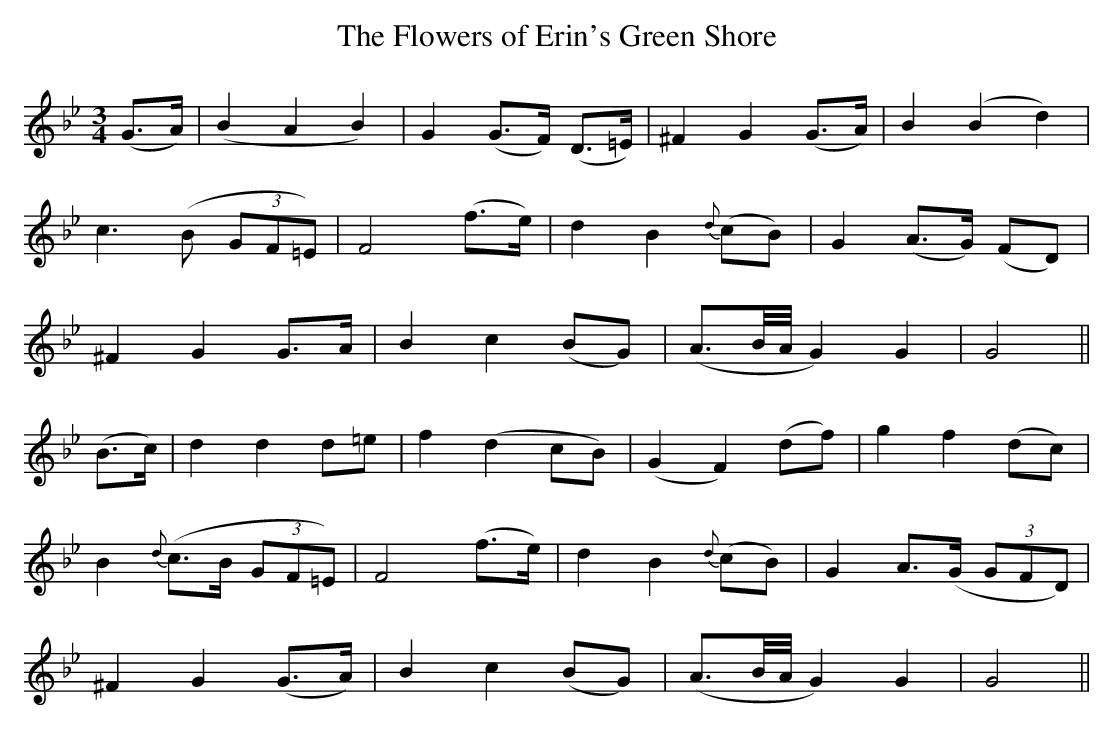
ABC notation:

X:1
T: The Flowers of Erin's Green Shore
M: 3/4
L: 1/8
K: Gm
(G>A) | (B2 A2 B2) | G2 (G>F) (D>=E) | ^F2 G2 (G>A) | B2 (B2 d2) |
c3 (B (3GF=E) | F4 (f>e) | d2 B2 {d}(cB) | G2 (A>G) (FD) |
^F2 G2 G>A | B2 c2 (BG) | (A3/2B/4A/4 G2) G2 | G4 ||
(B>c) | d2 d2 d=e | f2 (d2 cB) | (G2 F2) (df) | g2 f2 (dc) |
B2 {d}(c>B (3GF=E) | F4 (f>e) | d2 B2 {d}(cB) | G2 A>(G (3GFD) |
^F2 G2 (G>A) | B2 c2 (BG) | (A3/2B/4A/4 G2) G2 | G4 ||
